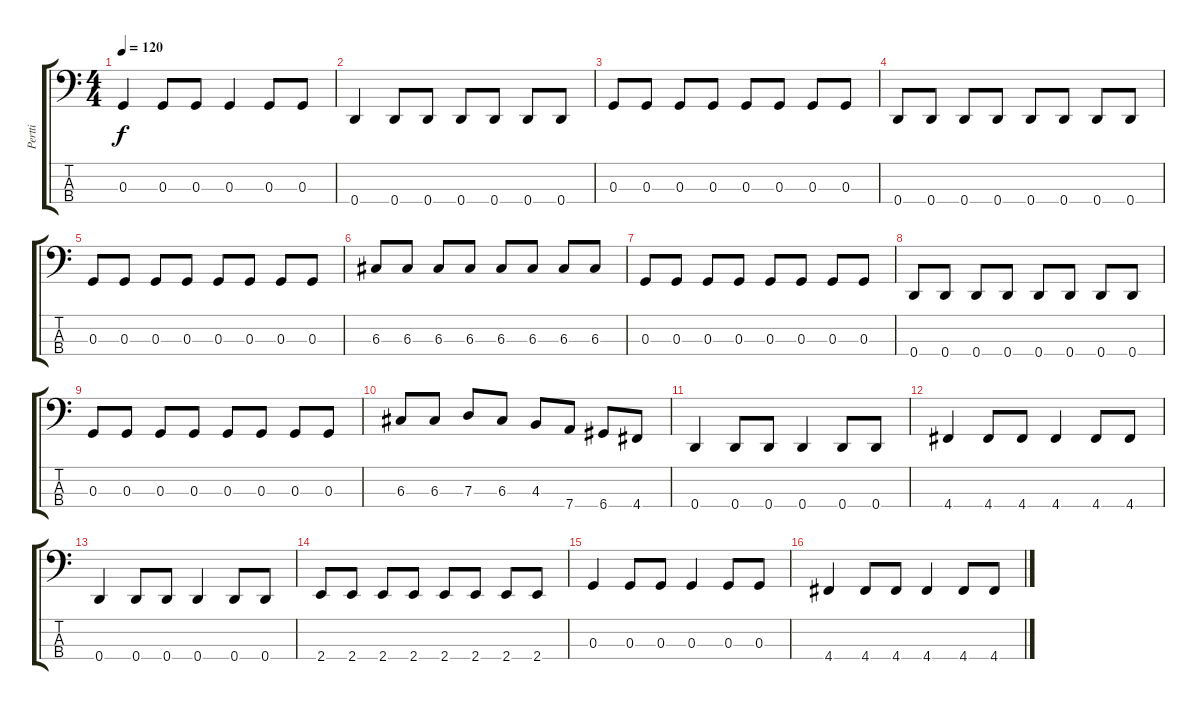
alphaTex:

\track ("Pertti" "Pertti") {instrument electricbasspick}
\staff {score tabs}
\tuning (F2 C2 G1 D1) {hide}
\ts (4 4)
\tempo 120
\clef f4
\ks c
0.3.4{dy f} 0.3.8 0.3.8 0.3.4 0.3.8 0.3.8 |
0.4.4 0.4.8 0.4.8 0.4.8 0.4.8 0.4.8 0.4.8 |
0.3.8 0.3.8 0.3.8 0.3.8 0.3.8 0.3.8 0.3.8 0.3.8 |
0.4.8 0.4.8 0.4.8 0.4.8 0.4.8 0.4.8 0.4.8 0.4.8 |
0.3.8 0.3.8 0.3.8 0.3.8 0.3.8 0.3.8 0.3.8 0.3.8 |
6.3.8 6.3.8 6.3.8 6.3.8 6.3.8 6.3.8 6.3.8 6.3.8 |
0.3.8 0.3.8 0.3.8 0.3.8 0.3.8 0.3.8 0.3.8 0.3.8 |
0.4.8 0.4.8 0.4.8 0.4.8 0.4.8 0.4.8 0.4.8 0.4.8 |
0.3.8 0.3.8 0.3.8 0.3.8 0.3.8 0.3.8 0.3.8 0.3.8 |
6.3.8 6.3.8 7.3.8 6.3.8 4.3.8 7.4.8 6.4.8 4.4.8 |
0.4.4 0.4.8 0.4.8 0.4.4 0.4.8 0.4.8 |
4.4.4 4.4.8 4.4.8 4.4.4 4.4.8 4.4.8 |
0.4.4 0.4.8 0.4.8 0.4.4 0.4.8 0.4.8 |
2.4.8 2.4.8 2.4.8 2.4.8 2.4.8 2.4.8 2.4.8 2.4.8 |
0.3.4 0.3.8 0.3.8 0.3.4 0.3.8 0.3.8 |
4.4.4 4.4.8 4.4.8 4.4.4 4.4.8 4.4.8
